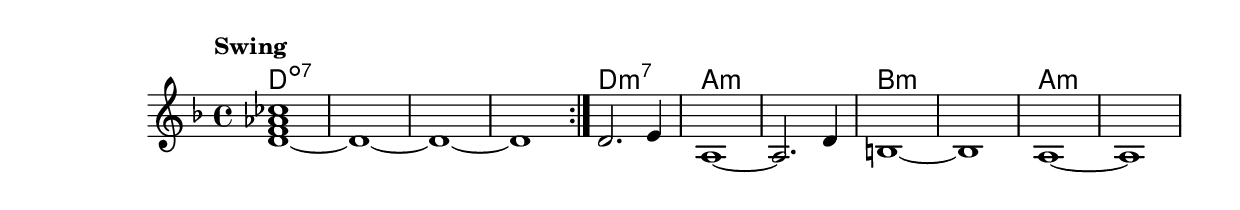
\version "2.22"


harmonies = \chordmode {
  \set majorSevenSymbol = \markup { maj7 }
  \set noChordSymbol = ""  

  \repeat volta 2 {
    d1:dim7 r r r
  }

  d1:min7
  a1:m r 
  b1:m r 
  a1:m r 

}

rhythms = \relative c' {
  \key f \major
  \time 4/4 
  \tempo \markup {
    Swing
  }
  
  \repeat volta 2 {
    <d f aes ces>1~ d~ d~ d
  }


  d2. e4
  a,1~  a2. d4
  b1~  b
  a1~ a 

  

}

<<
  \new ChordNames \harmonies
  \new Staff \rhythms
>>